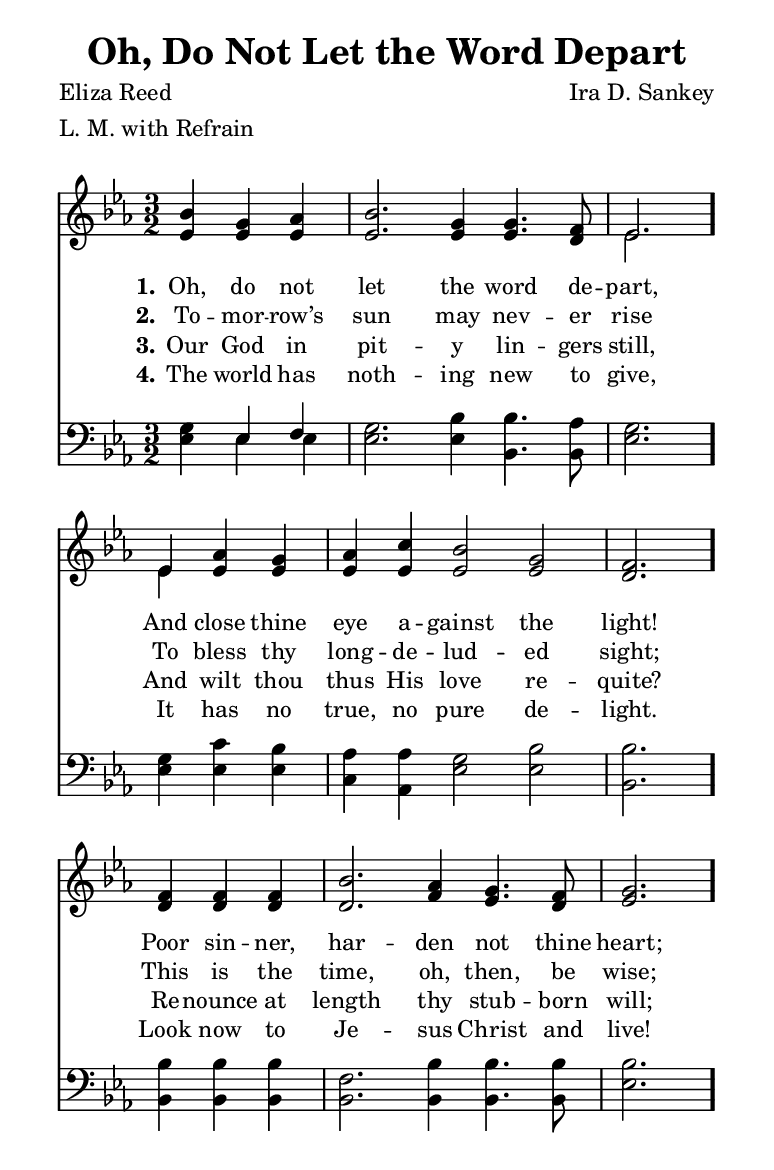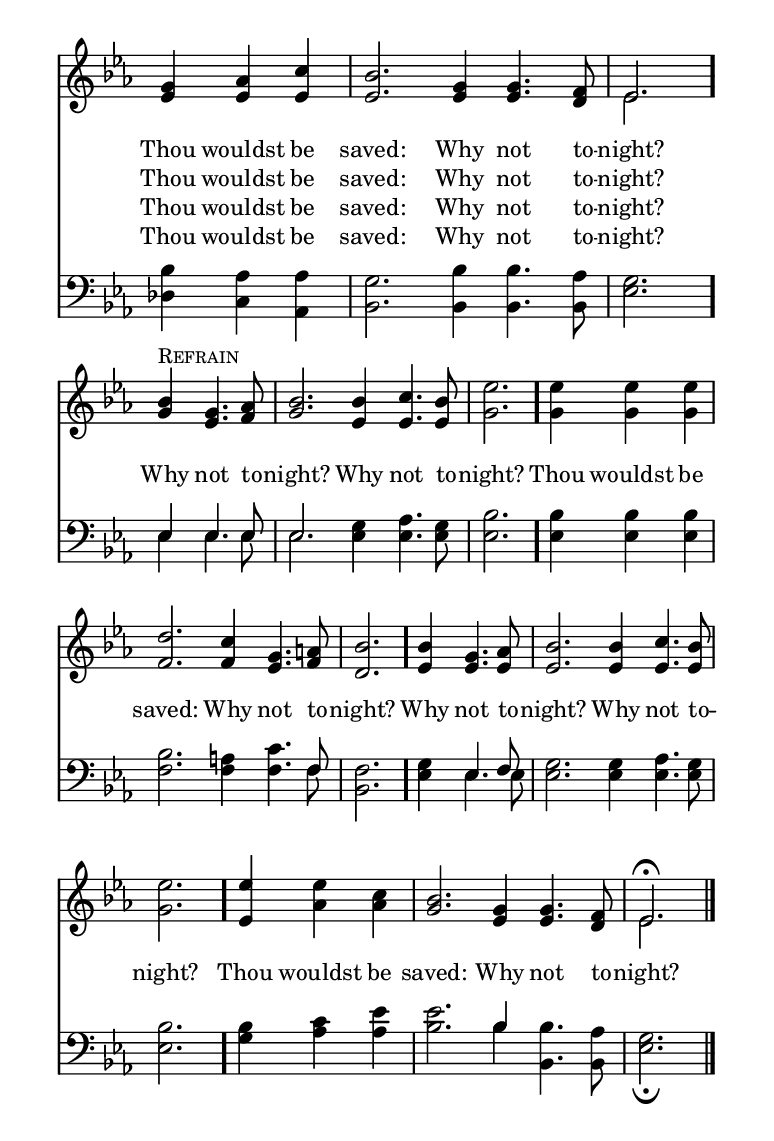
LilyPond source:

\include "common/global.ily"
\paper {
  \include "common/paper.ily"
}

\header{
  %gospel
  hymnnumber = "107"
  title = "Oh, Do Not Let the Word Depart"
  tunename = ""
  meter = "L. M. with Refrain"
  poet = "Eliza Reed" % see https://hymnary.org/text/o_do_not_let_the_word_depart
  composer = "Ira D. Sankey" % see https://hymnary.org/tune/o_do_not_let_the_word_depart_sankey
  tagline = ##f
}

% for fermata in MIDI
ta = { \tempo 2=80 }
tb = { \tempo 2=40 }

patternA = { c4 c4 c4 | c2. c4 c4. c8 | c2. }
patternB = { c4 c4 c4 | c4 c4 c2 c2 | c2. }
patternC = { c4 c4. c8 | c2. }
patternD = { c4 c4 c4 | c2. c4 c4. c8 | \tb c2. \ta }

global = {
  \include "common/overrides.ily"
  \override Staff.TimeSignature.style = #'numbered
  \time 3/2
  \override Score.MetronomeMark.transparent = ##t % hide all fermata changes too
  \ta
  \key ees \major
  \partial 2.
  \autoBeamOff
}

notesSoprano = {
\global
\relative c'' {

  \changePitch \patternA { bes g aes | bes g g f | ees }
  \changePitch \patternB { ees aes g | aes c bes g | f }
  \changePitch \patternA { f f f | bes aes g f | g }
  \changePitch \patternA { g aes c | bes g g f | ees }

  << s^\markup { \small \caps "Refrain" }
  \changePitch \patternC { bes' g aes | bes bes c bes ees } >>
  \changePitch \patternA { ees ees ees | d c g a! | bes }
  \changePitch \patternC { bes g aes | bes bes c bes | ees }
  \changePitch \patternD { ees ees c | bes g g f | ees \fermata }

  \bar "|."

}
}

notesAlto = {
\global
\relative e' {

  \changePitch \patternA { ees ees ees | ees ees ees d | ees }
  \changePitch \patternB { ees ees ees | ees ees ees ees | d }
  \changePitch \patternA { d d d | d f ees d | ees }
  \changePitch \patternA { ees ees ees | ees ees ees d | ees }

  \changePitch \patternC { g ees f | g ees ees ees | g }
  \changePitch \patternA { g g g | f f ees f | d }
  \changePitch \patternC { ees ees ees | ees ees ees ees | g }
  \changePitch \patternA { ees aes aes | g ees ees d | ees }

}
}

notesTenor = {
\global
\relative a {

  \changePitch \patternA { g ees f | g bes bes aes | g }
  \changePitch \patternB { g c bes | aes aes g bes | bes }
  \changePitch \patternA { bes bes bes | f bes bes bes | bes }
  \changePitch \patternA { bes aes aes | g bes bes aes | g }

  \changePitch \patternC { ees ees ees | ees g aes g | bes }
  \changePitch \patternA { bes bes bes | bes a! c f, | f }
  \changePitch \patternC { g ees f | g g aes g | bes }
  \changePitch \patternA { bes c ees | ees bes bes aes | g }

}
}

notesBass = {
\global
\relative f {

  \changePitch \patternA { ees ees ees | ees ees bes bes | ees }
  \changePitch \patternB { ees ees ees | c aes ees' ees | bes }
  \changePitch \patternA { bes bes bes | bes bes bes bes | ees }
  \changePitch \patternA { des c aes | bes bes bes bes | ees }

  \changePitch \patternC { ees ees ees | ees ees ees ees | ees }
  \changePitch \patternA { ees ees ees | f f f f | bes, }
  \changePitch \patternC { ees ees ees | ees ees ees ees | ees }
  \changePitch \patternA { g aes aes | bes bes bes, bes | ees_\fermata }

}
}

Refrain = \lyricmode {

Why not to -- night? Why not to -- night? \bar "."
Thou wouldst be saved: Why not to -- night? \bar "."
Why not to -- night? Why not to -- night? \bar "."
Thou wouldst be saved: Why not to -- night? \bar "."

}

wordsA = \lyricmode {
\set stanza = "1."

Oh, do not let the word de -- part, \bar "."
And close thine eye a -- gainst the light! \bar "."
Poor sin -- ner, har -- den not thine heart; \bar "."
Thou wouldst be saved: Why not to -- night? \bar "."

}

wordsB = \lyricmode {
\set stanza = "2."

To -- mor -- row’s sun may nev -- er rise
To bless thy long -- de -- lud -- ed sight;
This is the time, oh, then, be wise;
Thou wouldst be saved: Why not to -- night?

\Refrain

}

wordsC = \lyricmode {
\set stanza = "3."

Our God in pit -- y lin -- gers still,
And wilt thou thus His love re -- quite?
Re -- nounce at length thy stub -- born will;
Thou wouldst be saved: Why not to -- night?

}

wordsD = \lyricmode {
\set stanza = "4."

The world has noth -- ing new to give,
It has no true, no pure de -- light.
Look now to Je -- sus Christ and live!
Thou wouldst be saved: Why not to -- night?

}

\score {
  \context ChoirStaff <<
    \context Staff = upper <<
      \set Staff.autoBeaming = ##f
      \set ChoirStaff.systemStartDelimiter = #'SystemStartBar
      \set ChoirStaff.printPartCombineTexts = ##f
      \partcombine #'(2 . 11) \notesSoprano \notesAlto
      \context NullVoice = sopranos { \voiceOne << \notesSoprano >> }
      \context Lyrics = one   \lyricsto sopranos \wordsA
      \context Lyrics = two   \lyricsto sopranos \wordsB
      \context Lyrics = three \lyricsto sopranos \wordsC
      \context Lyrics = four  \lyricsto sopranos \wordsD
    >>
    \context Staff = men <<
      \set Staff.autoBeaming = ##f
      \clef bass
      \set ChoirStaff.printPartCombineTexts = ##f
      \partcombine #'(2 . 11) \notesTenor \notesBass
    >>
  >>
  \layout {
    \include "common/layout.ily"
  }
  #(cond ((ly:get-option 'eog-midi-permitted) #{ \midi{
    \include "common/midi.ily"
  } #}))
}

\version "2.19.49"  % necessary for upgrading to future LilyPond versions.

% vi:set et ts=2 sw=2 ai nocindent syntax=lilypond:
